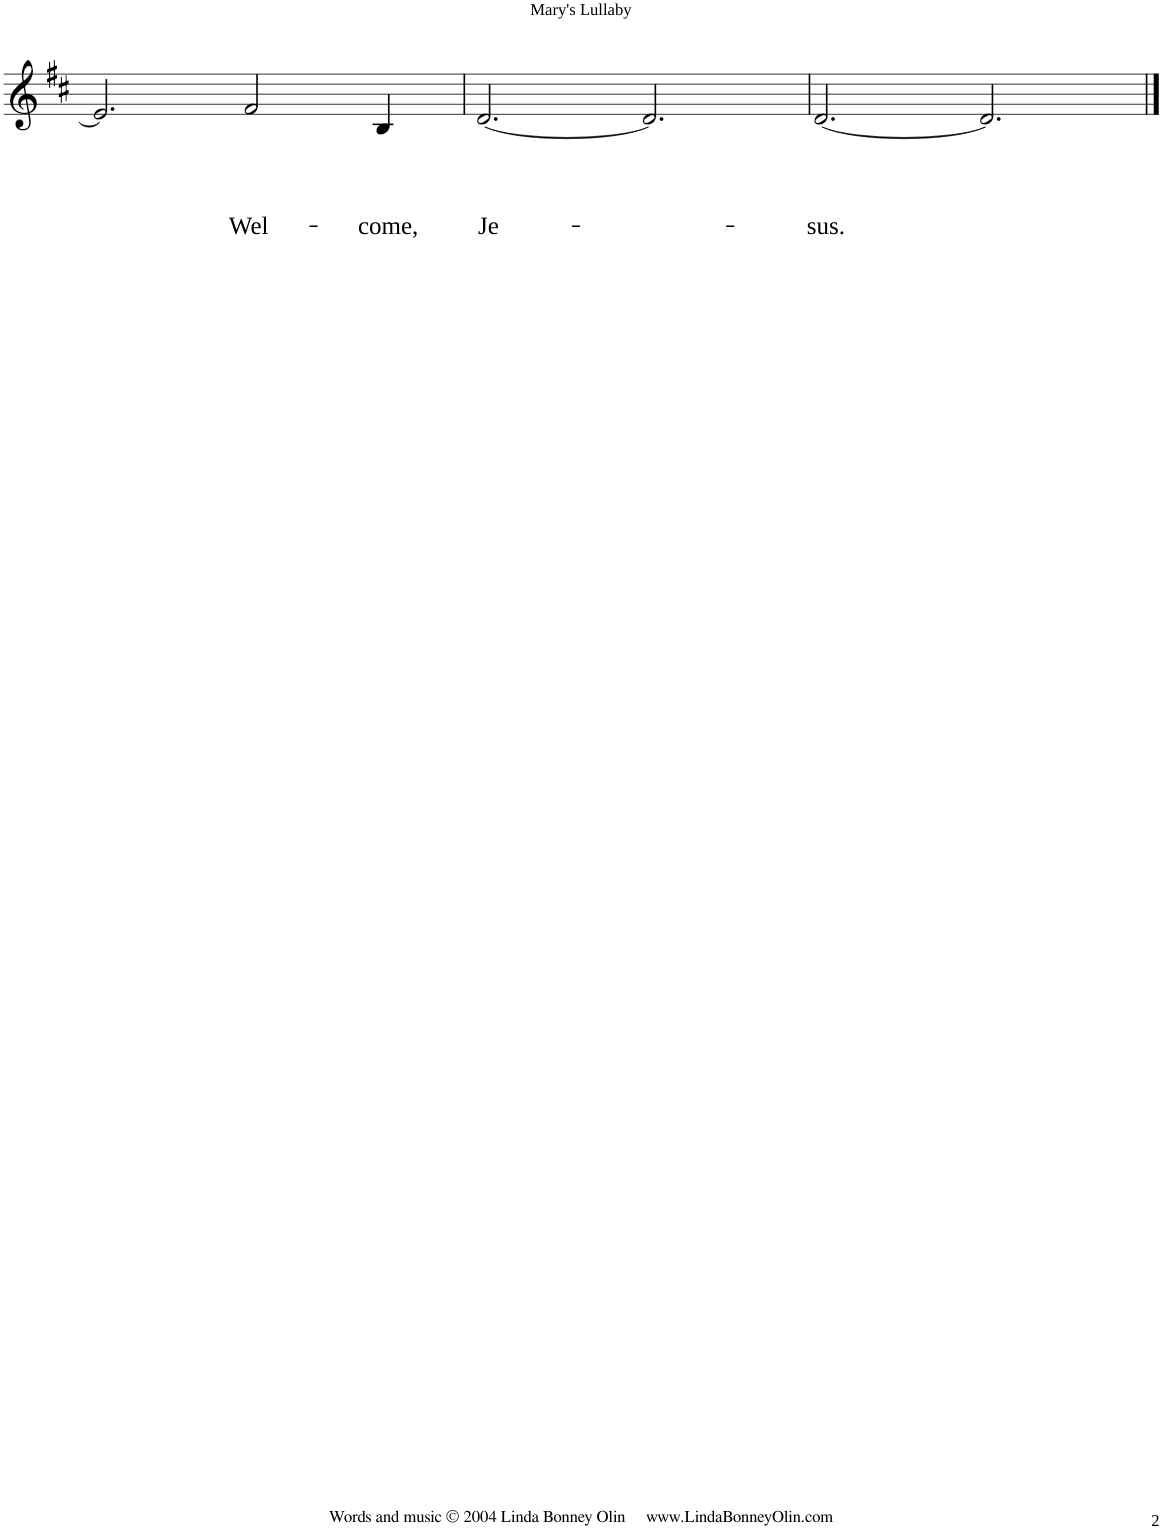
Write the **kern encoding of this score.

**kern	**text	**text	**text
*part1	*part1	*part1	*part1
*staff1	*staff1	*staff1	*staff1
*I"Voice	*	*	*
!!LO:PB:g=z
*clefG2	*	*	*
*k[f#c#]	*	*	*
*M6/4	*	*	*
=35	=35	=35	=35
2.e/]	.	.	.
!	!	!	!LO:LY:b
2f#/	.	.	Wel-
!	!	!	!LO:LY:b
4B/	.	.	-come,
=36	=36	=36	=36
!	!	!	!LO:LY:b
[2.d/	.	.	Je-
2.d/]	.	.	.
=37	=37	=37	=37
!	!	!	!LO:LY:b
[2.d/	.	.	sus.
2.d/]	.	.	.
==	==	==	==
*-	*-	*-	*-
